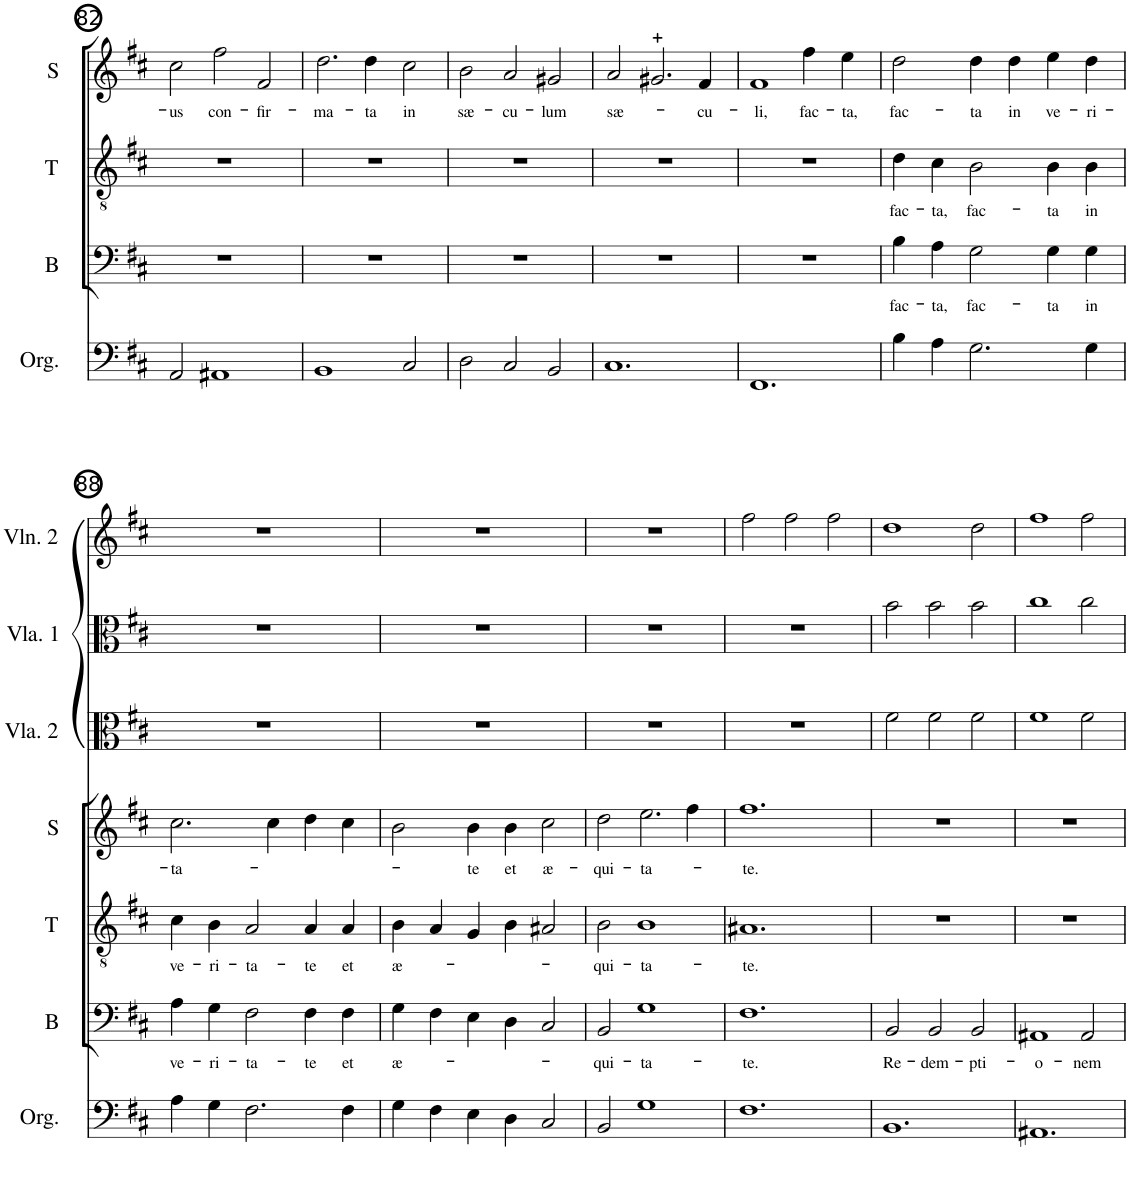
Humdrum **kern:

**kern	**kern	**text	**kern	**text	**kern	**text	**kern	**kern	**kern
*part7	*part6	*part6	*part5	*part5	*part4	*part4	*part3	*part2	*part1
*staff7	*staff6	*staff6	*staff5	*staff5	*staff4	*staff4	*staff3	*staff2	*staff1
*I"Organ	*I"Bass	*	*I"Tenor	*	*I"Soprano	*	*I"Viola 2	*I"Viola 1	*I"Violin 2
*I'Org.	*I'B	*	*I'T	*	*I'S	*	*I'Vla. 2	*I'Vla. 1	*I'Vln. 2
!!LO:PB:g=z
*clefF4	*clefF4	*	*clefGv2	*	*clefG2	*	*clefC3	*clefC3	*clefG2
*k[f#c#]	*k[f#c#]	*	*k[f#c#]	*	*k[f#c#]	*	*k[f#c#]	*k[f#c#]	*k[f#c#]
*D:	*D:	*	*D:	*	*D:	*	*D:	*D:	*D:
*M3/2	*M3/2	*	*M3/2	*	*M3/2	*	*M3/2	*M3/2	*M3/2
=82	=82	=82	=82	=82	=82	=82	=82	=82	=82
!	!	!	!	!	!	!LO:LY:b	!	!	!
2AA/	1.r	.	1.r	.	2cc#\	-us	1.r	1.r	1.r
!	!	!	!	!	!	!LO:LY:b	!	!	!
1AA#X	.	.	.	.	2ff#\	con-	.	.	.
!	!	!	!	!	!	!LO:LY:b	!	!	!
.	.	.	.	.	2f#/	-fir-	.	.	.
=83	=83	=83	=83	=83	=83	=83	=83	=83	=83
!	!	!	!	!	!	!LO:LY:b	!	!	!
1BB	1.r	.	1.r	.	2.dd\	-ma-	1.r	1.r	1.r
!	!	!	!	!	!	!LO:LY:b	!	!	!
.	.	.	.	.	4dd\	-ta	.	.	.
!	!	!	!	!	!	!LO:LY:b	!	!	!
2C#/	.	.	.	.	2cc#\	in	.	.	.
=84	=84	=84	=84	=84	=84	=84	=84	=84	=84
!	!	!	!	!	!	!LO:LY:b	!	!	!
2D\	1.r	.	1.r	.	2b\	sæ-	1.r	1.r	1.r
!	!	!	!	!	!	!LO:LY:b	!	!	!
2C#/	.	.	.	.	2a/	-cu-	.	.	.
!	!	!	!	!	!	!LO:LY:b	!	!	!
2BB/	.	.	.	.	2g#X/	-lum	.	.	.
=85	=85	=85	=85	=85	=85	=85	=85	=85	=85
!	!	!	!	!	!	!LO:LY:b	!	!	!
1.C#	1.r	.	1.r	.	2a/	sæ-	1.r	1.r	1.r
.	.	.	.	.	2.g#X/	.	.	.	.
!	!	!	!	!	!	!LO:LY:b	!	!	!
.	.	.	.	.	4f#/	-cu-	.	.	.
=86	=86	=86	=86	=86	=86	=86	=86	=86	=86
!	!	!	!	!	!	!LO:LY:b	!	!	!
1.FF#	1.r	.	1.r	.	1f#	-li,	1.r	1.r	1.r
!	!	!	!	!	!	!LO:LY:b	!	!	!
.	.	.	.	.	4ff#\	fac-	.	.	.
!	!	!	!	!	!	!LO:LY:b	!	!	!
.	.	.	.	.	4ee\	-ta,	.	.	.
=87	=87	=87	=87	=87	=87	=87	=87	=87	=87
!	!	!LO:LY:b	!	!LO:LY:b	!	!LO:LY:b	!	!	!
4B\	4B\	fac-	4d\	fac-	2dd\	fac-	1.r	1.r	1.r
!	!	!LO:LY:b	!	!LO:LY:b	!	!	!	!	!
4A\	4A\	-ta,	4c#\	-ta,	.	.	.	.	.
!	!	!LO:LY:b	!	!LO:LY:b	!	!LO:LY:b	!	!	!
2.G\	2G\	fac-	2B\	fac-	4dd\	-ta	.	.	.
!	!	!	!	!	!	!LO:LY:b	!	!	!
.	.	.	.	.	4dd\	in	.	.	.
!	!	!LO:LY:b	!	!LO:LY:b	!	!LO:LY:b	!	!	!
.	4G\	-ta	4B\	-ta	4ee\	ve-	.	.	.
!	!	!LO:LY:b	!	!LO:LY:b	!	!LO:LY:b	!	!	!
4G\	4G\	in	4B\	in	4dd\	-ri-	.	.	.
!!LO:LB:g=z
=88	=88	=88	=88	=88	=88	=88	=88	=88	=88
!	!	!LO:LY:b	!	!LO:LY:b	!	!LO:LY:b	!	!	!
4A\	4A\	ve-	4c#\	ve-	2.cc#\	-ta-	1.r	1.r	1.r
!	!	!LO:LY:b	!	!LO:LY:b	!	!	!	!	!
4G\	4G\	-ri-	4B\	-ri-	.	.	.	.	.
!	!	!LO:LY:b	!	!LO:LY:b	!	!	!	!	!
2.F#\	2F#\	-ta-	2A/	-ta-	.	.	.	.	.
.	.	.	.	.	4cc#\	.	.	.	.
!	!	!LO:LY:b	!	!LO:LY:b	!	!	!	!	!
.	4F#\	-te	4A/	-te	4dd\	.	.	.	.
!	!	!LO:LY:b	!	!LO:LY:b	!	!	!	!	!
4F#\	4F#\	et	4A/	et	4cc#\	.	.	.	.
=89	=89	=89	=89	=89	=89	=89	=89	=89	=89
!	!	!LO:LY:b	!	!LO:LY:b	!	!	!	!	!
4G\	4G\	æ-	4B\	æ-	2b\	.	1.r	1.r	1.r
4F#\	4F#\	.	4A/	.	.	.	.	.	.
!	!	!	!	!	!	!LO:LY:b	!	!	!
4E\	4E\	.	4G/	.	4b\	-te	.	.	.
!	!	!	!	!	!	!LO:LY:b	!	!	!
4D\	4D\	.	4B\	.	4b\	et	.	.	.
!	!	!	!	!	!	!LO:LY:b	!	!	!
2C#/	2C#/	.	2A#X/	.	2cc#\	æ-	.	.	.
=90	=90	=90	=90	=90	=90	=90	=90	=90	=90
!	!	!LO:LY:b	!	!LO:LY:b	!	!LO:LY:b	!	!	!
2BB/	2BB/	-qui-	2B\	-qui-	2dd\	-qui-	1.r	1.r	1.r
!	!	!LO:LY:b	!	!LO:LY:b	!	!LO:LY:b	!	!	!
1G	1G	-ta-	1B	-ta-	2.ee\	-ta-	.	.	.
.	.	.	.	.	4ff#\	.	.	.	.
=91	=91	=91	=91	=91	=91	=91	=91	=91	=91
!	!	!LO:LY:b	!	!LO:LY:b	!	!LO:LY:b	!	!	!
1.F#	1.F#	-te.	1.A#X	-te.	1.ff#	-te.	1.r	1.r	2ff#\
.	.	.	.	.	.	.	.	.	2ff#\
.	.	.	.	.	.	.	.	.	2ff#\
=92	=92	=92	=92	=92	=92	=92	=92	=92	=92
!	!	!LO:LY:b	!	!	!	!	!	!	!
1.BB	2BB/	Re-	1.r	.	1.r	.	2f#\	2b\	1dd
!	!	!LO:LY:b	!	!	!	!	!	!	!
.	2BB/	-dem-	.	.	.	.	2f#\	2b\	.
!	!	!LO:LY:b	!	!	!	!	!	!	!
.	2BB/	-pti-	.	.	.	.	2f#\	2b\	2dd\
=93	=93	=93	=93	=93	=93	=93	=93	=93	=93
!	!	!LO:LY:b	!	!	!	!	!	!	!
1.AA#X	1AA#X	-o-	1.r	.	1.r	.	1f#	1cc#	1ff#
!	!	!LO:LY:b	!	!	!	!	!	!	!
.	2AA#/	-nem	.	.	.	.	2f#\	2cc#\	2ff#\
=	=	=	=	=	=	=	=	=	=
*-	*-	*-	*-	*-	*-	*-	*-	*-	*-
